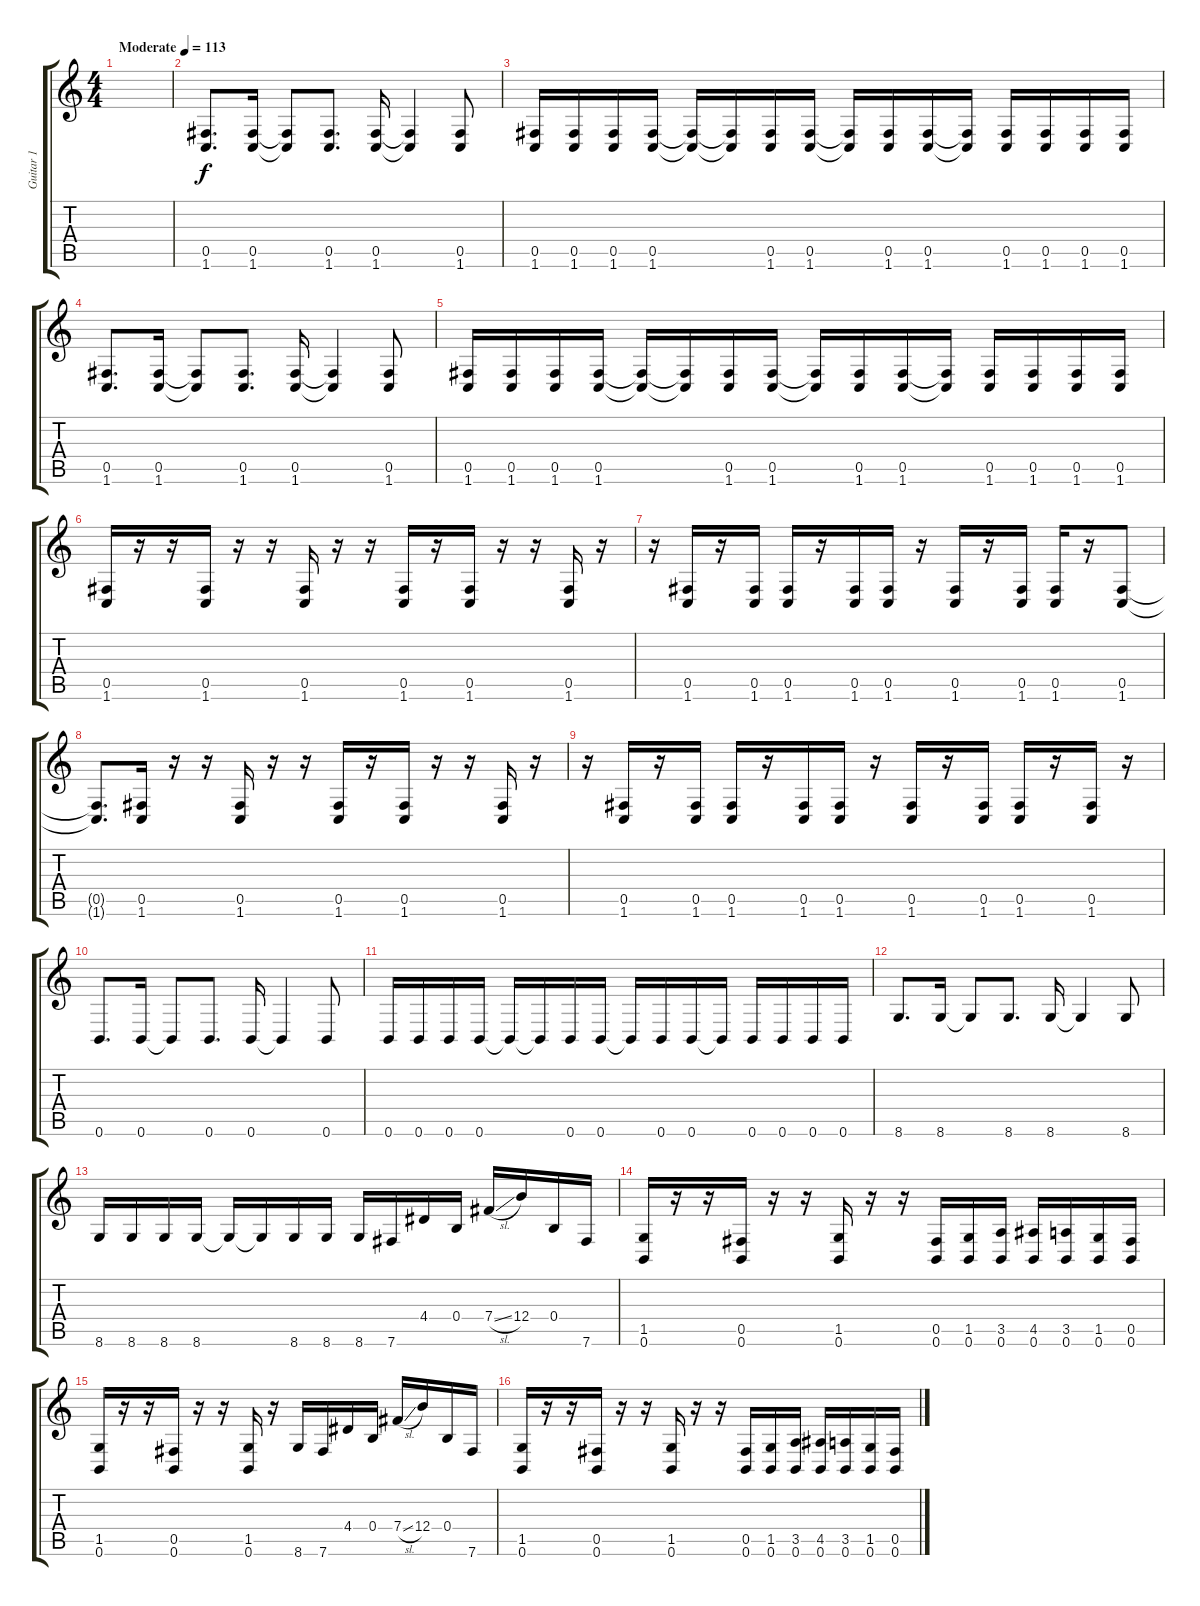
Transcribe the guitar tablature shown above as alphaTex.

\track ("Guitar 1" "Guitar 1") {instrument overdrivenguitar}
\staff {score tabs}
\tuning (Db4 Ab3 E3 B2 Gb2 B1) {hide}
\ts (4 4)
\tempo (113 "Moderate")
\clef g2
\ks c
|
(0.5 1.6).8{d} (0.5 1.6).16 (0.5{t} 1.6{t}).8 (0.5 1.6).8{d} (0.5 1.6).16 (0.5{t} 1.6{t}).4 (0.5 1.6).8 |
(0.5 1.6).16 (0.5 1.6).16 (0.5 1.6).16 (0.5 1.6).16 (0.5{t} 1.6{t}).16 (0.5{t} 1.6{t}).16 (0.5 1.6).16 (0.5 1.6).16 (0.5{t} 1.6{t}).16 (0.5 1.6).16 (0.5 1.6).16 (0.5{t} 1.6{t}).16 (0.5 1.6).16 (0.5 1.6).16 (0.5 1.6).16 (0.5 1.6).16 |
(0.5 1.6).8{d} (0.5 1.6).16 (0.5{t} 1.6{t}).8 (0.5 1.6).8{d} (0.5 1.6).16 (0.5{t} 1.6{t}).4 (0.5 1.6).8 |
(0.5 1.6).16 (0.5 1.6).16 (0.5 1.6).16 (0.5 1.6).16 (0.5{t} 1.6{t}).16 (0.5{t} 1.6{t}).16 (0.5 1.6).16 (0.5 1.6).16 (0.5{t} 1.6{t}).16 (0.5 1.6).16 (0.5 1.6).16 (0.5{t} 1.6{t}).16 (0.5 1.6).16 (0.5 1.6).16 (0.5 1.6).16 (0.5 1.6).16 |
(0.5 1.6).16 r.16 r.16 (0.5 1.6).16 r.16 r.16 (0.5 1.6).16 r.16 r.16 (0.5 1.6).16 r.16 (0.5 1.6).16 r.16 r.16 (0.5 1.6).16 r.16 |
r.16 (0.5 1.6).16 r.16 (0.5 1.6).16 (0.5 1.6).16 r.16 (0.5 1.6).16 (0.5 1.6).16 r.16 (0.5 1.6).16 r.16 (0.5 1.6).16 (0.5 1.6).16 r.16 (0.5 1.6).8 |
(0.5{t} 1.6{t}).8{d} (0.5 1.6).16 r.16 r.16 (0.5 1.6).16 r.16 r.16 (0.5 1.6).16 r.16 (0.5 1.6).16 r.16 r.16 (0.5 1.6).16 r.16 |
r.16 (0.5 1.6).16 r.16 (0.5 1.6).16 (0.5 1.6).16 r.16 (0.5 1.6).16 (0.5 1.6).16 r.16 (0.5 1.6).16 r.16 (0.5 1.6).16 (0.5 1.6).16 r.16 (0.5 1.6).16 r.16 |
0.6.8{d} 0.6.16 0.6{t}.8 0.6.8{d} 0.6.16 0.6{t}.4 0.6.8 |
0.6.16 0.6.16 0.6.16 0.6.16 0.6{t}.16 0.6{t}.16 0.6.16 0.6.16 0.6{t}.16 0.6.16 0.6.16 0.6{t}.16 0.6.16 0.6.16 0.6.16 0.6.16 |
8.6.8{d} 8.6.16 8.6{t}.8 8.6.8{d} 8.6.16 8.6{t}.4 8.6.8 |
8.6.16 8.6.16 8.6.16 8.6.16 8.6{t}.16 8.6{t}.16 8.6.16 8.6.16 8.6.16 7.6.16 4.4.16 0.4.16 7.4{sl}.16 12.4.16 0.4.16 7.6.16 |
(1.5 0.6).16 r.16 r.16 (0.5 0.6).16 r.16 r.16 (1.5 0.6).16 r.16 r.16 (0.5 0.6).16 (1.5 0.6).16 (3.5 0.6).16 (4.5 0.6).16 (3.5 0.6).16 (1.5 0.6).16 (0.5 0.6).16 |
(1.5 0.6).16 r.16 r.16 (0.5 0.6).16 r.16 r.16 (1.5 0.6).16 r.16 8.6.16 7.6.16 4.4.16 0.4.16 7.4{sl}.16 12.4.16 0.4.16 7.6.16 |
(1.5 0.6).16 r.16 r.16 (0.5 0.6).16 r.16 r.16 (1.5 0.6).16 r.16 r.16 (0.5 0.6).16 (1.5 0.6).16 (3.5 0.6).16 (4.5 0.6).16 (3.5 0.6).16 (1.5 0.6).16 (0.5 0.6).16
